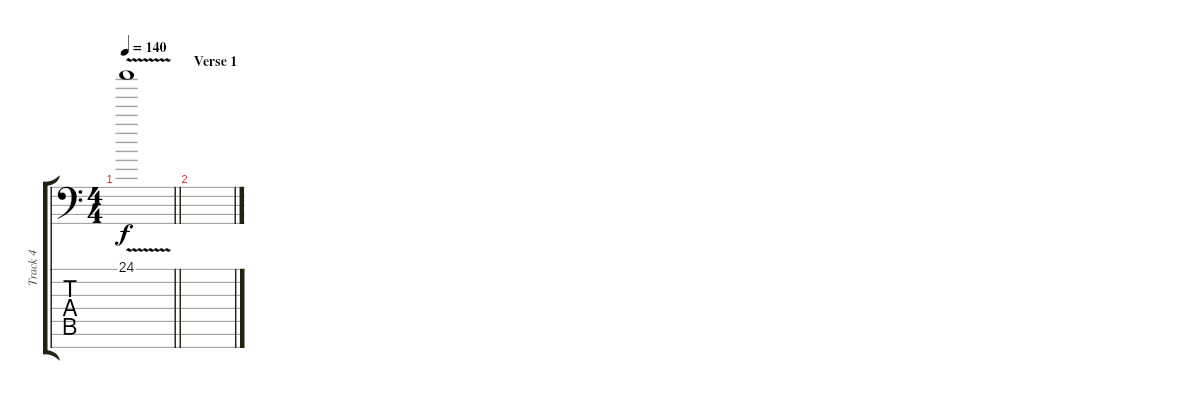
\track ("Track 4" "Track 4") {instrument distortionguitar}
\staff {score tabs}
\tuning (E4 B3 G3 D3 A2 E2 A1) {hide}
\ts (4 4)
\tempo 140
\clef f4
\barLineRight lightlight
\ks c
24.1{v}.1{dy f volume 0} |
\section ("" "Verse 1")
